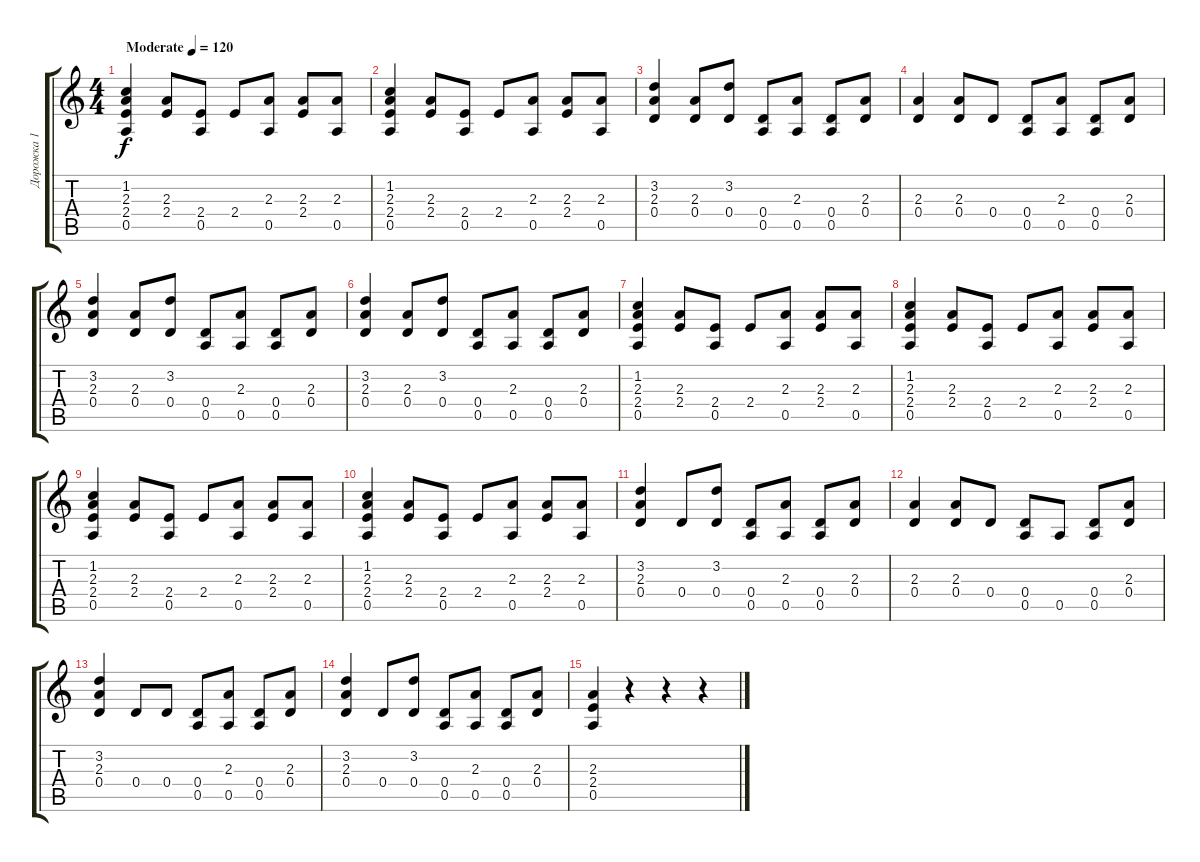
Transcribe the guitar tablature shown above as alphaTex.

\track ("Дорожка 1" "Дорожка 1") {instrument acousticguitarsteel}
\staff {score tabs}
\tuning (E4 B3 G3 D3 A2 E2) {hide}
\ts (4 4)
\tempo (120 "Moderate")
\clef g2
\ks c
(1.2 2.3 2.4 0.5).4{dy f instrument acousticguitarsteel} (2.3 2.4).8 (2.4 0.5).8 2.4.8 (2.3 0.5).8 (2.3 2.4).8 (2.3 0.5).8 |
(1.2 2.3 2.4 0.5).4 (2.3 2.4).8 (2.4 0.5).8 2.4.8 (2.3 0.5).8 (2.3 2.4).8 (2.3 0.5).8 |
(3.2 2.3 0.4).4 (2.3 0.4).8 (3.2 0.4).8 (0.4 0.5).8 (2.3 0.5).8 (0.4 0.5).8 (2.3 0.4).8 |
(2.3 0.4).4 (2.3 0.4).8 0.4.8 (0.4 0.5).8 (2.3 0.5).8 (0.4 0.5).8 (2.3 0.4).8 |
(3.2 2.3 0.4).4 (2.3 0.4).8 (3.2 0.4).8 (0.4 0.5).8 (2.3 0.5).8 (0.4 0.5).8 (2.3 0.4).8 |
(3.2 2.3 0.4).4 (2.3 0.4).8 (3.2 0.4).8 (0.4 0.5).8 (2.3 0.5).8 (0.4 0.5).8 (2.3 0.4).8 |
(1.2 2.3 2.4 0.5).4 (2.3 2.4).8 (2.4 0.5).8 2.4.8 (2.3 0.5).8 (2.3 2.4).8 (2.3 0.5).8 |
(1.2 2.3 2.4 0.5).4 (2.3 2.4).8 (2.4 0.5).8 2.4.8 (2.3 0.5).8 (2.3 2.4).8 (2.3 0.5).8 |
(1.2 2.3 2.4 0.5).4 (2.3 2.4).8 (2.4 0.5).8 2.4.8 (2.3 0.5).8 (2.3 2.4).8 (2.3 0.5).8 |
(1.2 2.3 2.4 0.5).4 (2.3 2.4).8 (2.4 0.5).8 2.4.8 (2.3 0.5).8 (2.3 2.4).8 (2.3 0.5).8 |
(3.2 2.3 0.4).4 0.4.8 (3.2 0.4).8 (0.4 0.5).8 (2.3 0.5).8 (0.4 0.5).8 (2.3 0.4).8 |
(2.3 0.4).4 (2.3 0.4).8 0.4.8 (0.4 0.5).8 0.5.8 (0.4 0.5).8 (2.3 0.4).8 |
(3.2 2.3 0.4).4 0.4.8 0.4.8 (0.4 0.5).8 (2.3 0.5).8 (0.4 0.5).8 (2.3 0.4).8 |
(3.2 2.3 0.4).4 0.4.8 (3.2 0.4).8 (0.4 0.5).8 (2.3 0.5).8 (0.4 0.5).8 (2.3 0.4).8 |
(2.3 2.4 0.5).4 r.4 r.4 r.4
